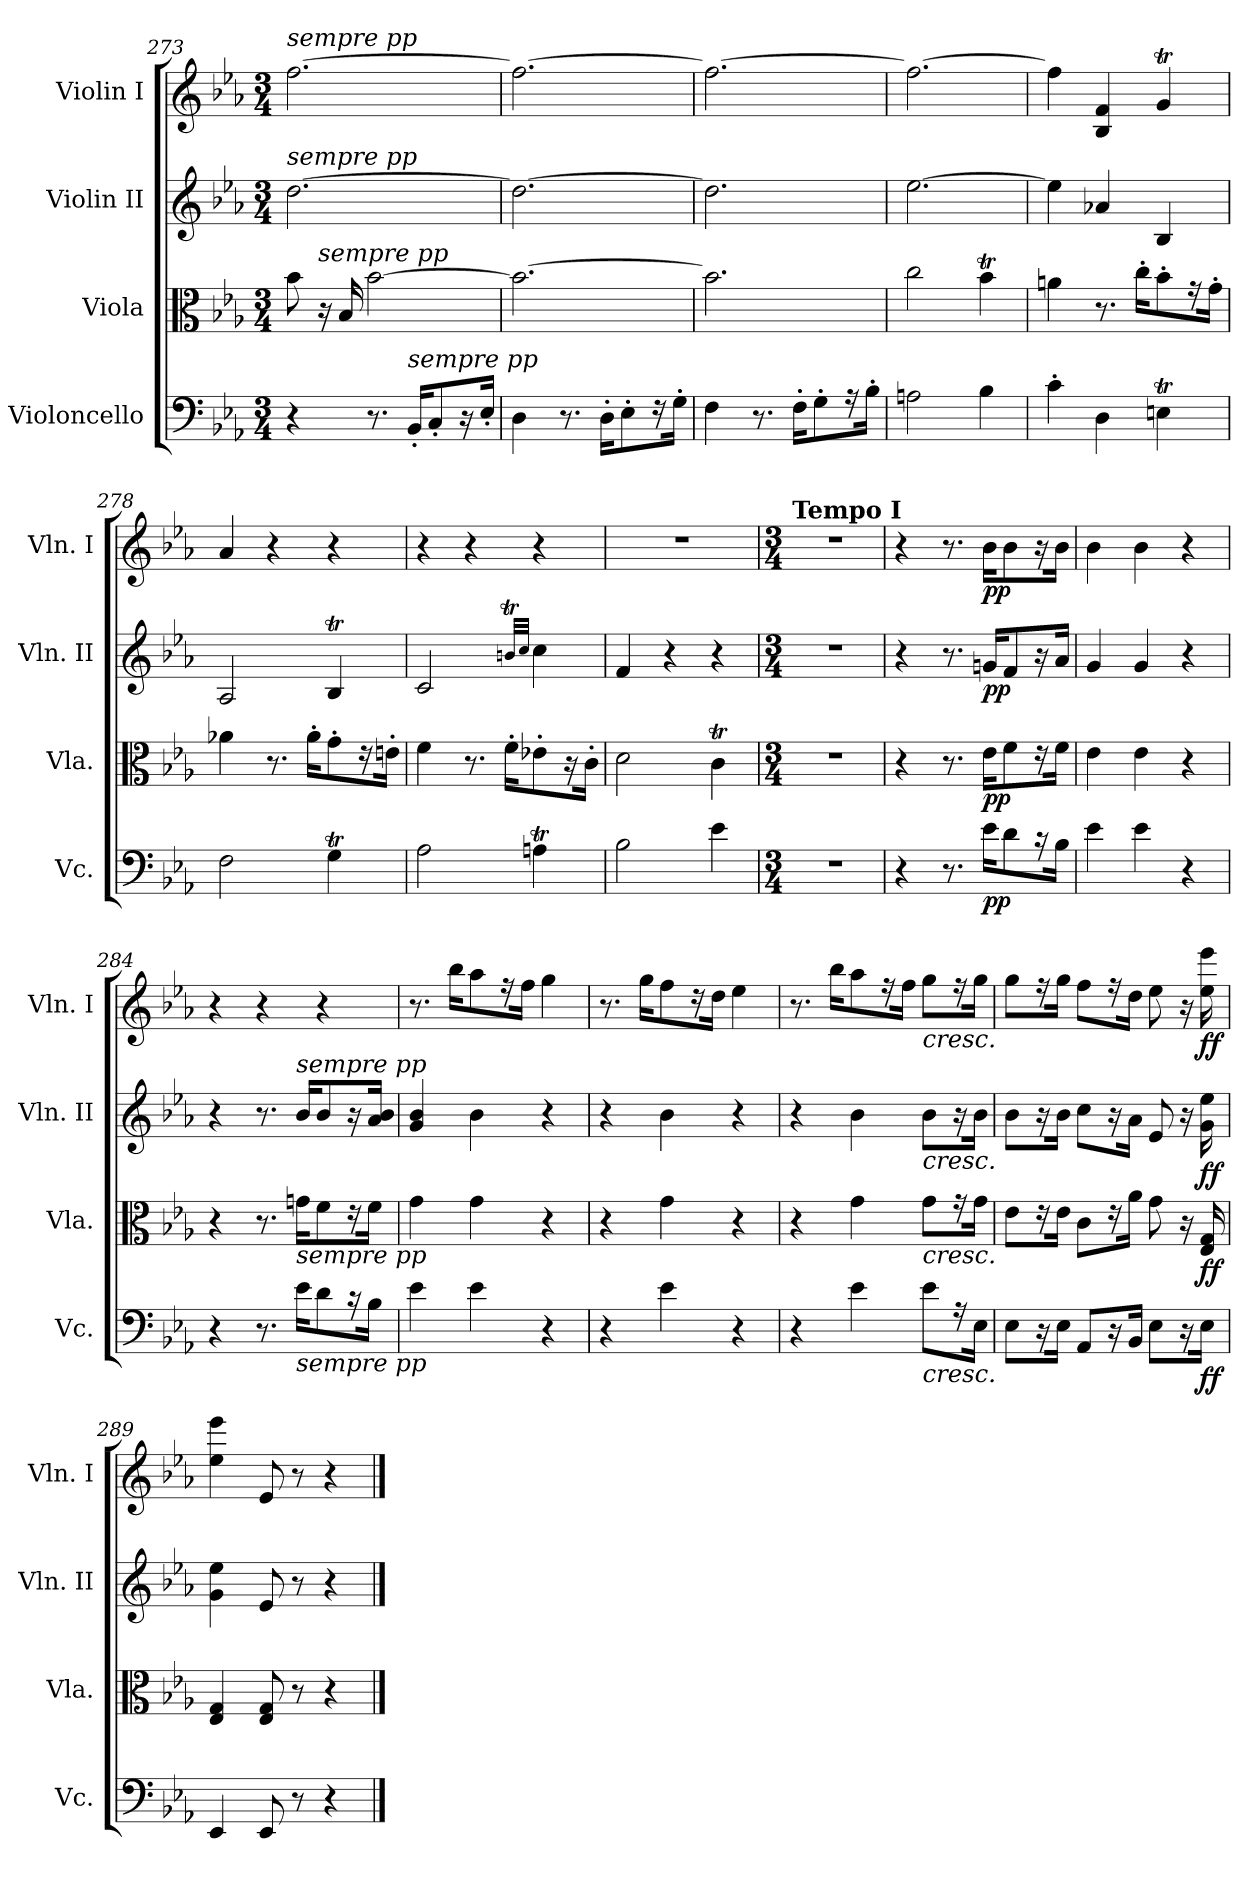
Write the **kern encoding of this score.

**kern	**dynam	**kern	**dynam	**kern	**dynam	**kern	**dynam
*part4	*part4	*part3	*part3	*part2	*part2	*part1	*part1
*staff4	*staff4	*staff3	*staff3	*staff2	*staff2	*staff1	*staff1
*I"Violoncello	*	*I"Viola	*	*I"Violin II	*	*I"Violin I	*
*I'Vc.	*	*I'Vla.	*	*I'Vln. II	*	*I'Vln. I	*
*clefF4	*	*clefC3	*	*clefG2	*	*clefG2	*
*k[b-e-a-]	*	*k[b-e-a-]	*	*k[b-e-a-]	*	*k[b-e-a-]	*
*E-:	*	*E-:	*	*E-:	*	*E-:	*
*M3/4	*	*M3/4	*	*M3/4	*	*M3/4	*
=273	=273	=273	=273	=273	=273	=273	=273
!	!	!	!	!	!	!LO:TX:a:i:t=sempre pp	!
!	!	!	!	!LO:TX:a:i:t=sempre pp	!	!	!
4r	.	8b-\	.	[2.dd\	.	[2.ff\	.
!	!	!LO:TX:a:i:t=sempre pp	!	!	!	!	!
.	.	16r	.	.	.	.	.
.	.	16B-/	.	.	.	.	.
8.r	.	[2b-\	.	.	.	.	.
!LO:TX:a:i:t=sempre pp	!	!	!	!	!	!	!
16BB-'/KL	.	.	.	.	.	.	.
8C'/	.	.	.	.	.	.	.
16r	.	.	.	.	.	.	.
16E-'/Jk	.	.	.	.	.	.	.
=274	=274	=274	=274	=274	=274	=274	=274
4D\	.	2.b-\_	.	2.dd\_	.	2.ff\_	.
8.r	.	.	.	.	.	.	.
16D'\KL	.	.	.	.	.	.	.
8E-'\	.	.	.	.	.	.	.
16r	.	.	.	.	.	.	.
16G'\Jk	.	.	.	.	.	.	.
=275	=275	=275	=275	=275	=275	=275	=275
4F\	.	2.b-\]	.	2.dd\]	.	2.ff\_	.
8.r	.	.	.	.	.	.	.
16F'\KL	.	.	.	.	.	.	.
8G'\	.	.	.	.	.	.	.
16r	.	.	.	.	.	.	.
16B-'\Jk	.	.	.	.	.	.	.
=276	=276	=276	=276	=276	=276	=276	=276
2An\	.	2cc\	.	[2.ee-\	.	2.ff\_	.
4B-\	.	4b-T\	.	.	.	.	.
=277	=277	=277	=277	=277	=277	=277	=277
4c'\	.	4an\	.	4ee-\]	.	4ff\]	.
4D\	.	8.r	.	4a-X/	.	4B-/ 4f/	.
.	.	16cc'\KL	.	.	.	.	.
4Ent\	.	8b-'\	.	4B-/	.	4gt/	.
.	.	16r	.	.	.	.	.
.	.	16g'\Jk	.	.	.	.	.
=278	=278	=278	=278	=278	=278	=278	=278
2F\	.	4a-X\	.	2A-/	.	4a-/	.
.	.	8.r	.	.	.	4r	.
.	.	16a-'\KL	.	.	.	.	.
4Gt\	.	8g'\	.	4B-T/	.	4r	.
.	.	16r	.	.	.	.	.
.	.	16en'\Jk	.	.	.	.	.
=279	=279	=279	=279	=279	=279	=279	=279
2A-\	.	4f\	.	2c/	.	4r	.
.	.	8.r	.	.	.	4r	.
.	.	16f'\KL	.	.	.	.	.
.	.	.	.	32qbnt/LLL	.	.	.
.	.	.	.	32qcc/JJJ	.	.	.
4Ant\	.	8e-X'\	.	4cc\	.	4r	.
.	.	16r	.	.	.	.	.
.	.	16c'\Jk	.	.	.	.	.
=280	=280	=280	=280	=280	=280	=280	=280
2B-\	.	2d\	.	4f/	.	2.r	.
.	.	.	.	4r	.	.	.
4e-\	.	4cT\	.	4r	.	.	.
=281	=281	=281	=281	=281	=281	=281	=281
*M3/4	*	*M3/4	*	*M3/4	*	*M3/4	*
!	!	!	!	!	!	!LO:TX:a:B:t=Tempo I	!
2.r	.	2.r	.	2.r	.	2.r	.
=282	=282	=282	=282	=282	=282	=282	=282
4r	.	4r	.	4r	.	4r	.
8.r	.	8.r	.	8.r	.	8.r	.
!	!LO:DY:b	!	!LO:DY:b	!	!LO:DY:b	!	!LO:DY:b
16e-\KL	pp	16e-\KL	pp	16gn/KL	pp	16b-\KL	pp
8d\	.	8f\	.	8f/	.	8b-\	.
16r	.	16r	.	16r	.	16r	.
16B-\Jk	.	16f\Jk	.	16a-/Jk	.	16b-\Jk	.
=283	=283	=283	=283	=283	=283	=283	=283
4e-\	.	4e-\	.	4g/	.	4b-\	.
4e-\	.	4e-\	.	4g/	.	4b-\	.
4r	.	4r	.	4r	.	4r	.
=284	=284	=284	=284	=284	=284	=284	=284
4r	.	4r	.	4r	.	4r	.
8.r	.	8.r	.	8.r	.	4r	.
!	!	!	!	!LO:TX:a:i:t=sempre pp	!	!	!
!	!	!LO:TX:b:i:t=sempre pp	!	!	!	!	!
!LO:TX:b:i:t=sempre pp	!	!	!	!	!	!	!
16e-\KL	.	16gn\KL	.	16b-/KL	.	.	.
8d\	.	8f\	.	8b-/	.	4r	.
16r	.	16r	.	16r	.	.	.
16B-\Jk	.	16f\Jk	.	16a-/ 16b-/Jk	.	.	.
=285	=285	=285	=285	=285	=285	=285	=285
4e-\	.	4g\	.	4g/ 4b-/	.	8.r	.
.	.	.	.	.	.	16bb-\KL	.
4e-\	.	4g\	.	4b-\	.	8aa-\	.
.	.	.	.	.	.	16r	.
.	.	.	.	.	.	16ff\Jk	.
4r	.	4r	.	4r	.	4gg\	.
=286	=286	=286	=286	=286	=286	=286	=286
4r	.	4r	.	4r	.	8.r	.
.	.	.	.	.	.	16gg\KL	.
4e-\	.	4g\	.	4b-\	.	8ff\	.
.	.	.	.	.	.	16r	.
.	.	.	.	.	.	16dd\Jk	.
4r	.	4r	.	4r	.	4ee-\	.
=287	=287	=287	=287	=287	=287	=287	=287
4r	.	4r	.	4r	.	8.r	.
.	.	.	.	.	.	16bb-\KL	.
4e-\	.	4g\	.	4b-\	.	8aa-\	.
.	.	.	.	.	.	16r	.
.	.	.	.	.	.	16ff\Jk	.
!	!	!	!	!	!	!LO:TX:b:i:t=cresc.	!
!	!	!	!	!LO:TX:b:i:t=cresc.	!	!	!
!	!	!LO:TX:b:i:t=cresc.	!	!	!	!	!
!LO:TX:b:i:t=cresc.	!	!	!	!	!	!	!
8e-\L	.	8g\L	.	8b-\L	.	8gg\L	.
16r	.	16r	.	16r	.	16r	.
16E-\Jk	.	16g\Jk	.	16b-\Jk	.	16gg\Jk	.
=288	=288	=288	=288	=288	=288	=288	=288
8E-\L	.	8e-\L	.	8b-\L	.	8gg\L	.
16r	.	16r	.	16r	.	16r	.
16E-\Jk	.	16e-\Jk	.	16b-\Jk	.	16gg\Jk	.
8AA-/L	.	8c\L	.	8cc\L	.	8ff\L	.
16r	.	16r	.	16r	.	16r	.
16BB-/Jk	.	16a-\Jk	.	16a-\Jk	.	16dd\Jk	.
8E-\L	.	8g\	.	8e-/	.	8ee-\	.
16r	.	16r	.	16r	.	16r	.
!	!LO:DY:b	!	!LO:DY:b	!	!LO:DY:b	!	!LO:DY:b
16E-\Jk	ff	16E-/ 16G/	ff	16g\ 16ee-\	ff	16ee-\ 16eee-\	ff
=289	=289	=289	=289	=289	=289	=289	=289
4EE-/	.	4E-/ 4G/	.	4g\ 4ee-\	.	4ee-\ 4eee-\	.
8EE-/	.	8E-/ 8G/	.	8e-/	.	8e-/	.
8r	.	8r	.	8r	.	8r	.
4r	.	4r	.	4r	.	4r	.
==	==	==	==	==	==	==	==
*-	*-	*-	*-	*-	*-	*-	*-
